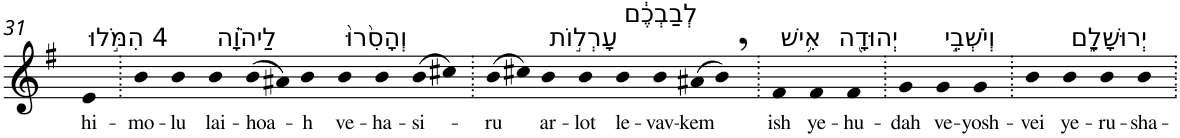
**kern	**text
*part1	*part1
*staff1	*staff1
*I"Piano	*
*I'Pno	*
!!LO:PB:g=z
*clefG2	*
*k[f#]	*
*G:	*
=31	=31
!LO:TX:a:t=4 הִמֹּ֣לוּ	!
!	!LO:LY:b
4e	hi-
=32.	=32.
!	!LO:LY:b
4b	-mo-
!	!LO:LY:b
4b	-lu
!LO:TX:a:t=לַיהֹוָ֗ה	!
!	!LO:LY:b
4b	lai-
!	!LO:LY:b
(>8b	-hoa-
8a#X)	.
!	!LO:LY:b
4b	-h
!LO:TX:a:t=וְהָסִ֙רוּ֙	!
!	!LO:LY:b
4b	ve-
!	!LO:LY:b
4b	-ha-
!	!LO:LY:b
(>8b	-si-
8cc#X)	.
=33.	=33.
!	!LO:LY:b
(>8b	-ru
8cc#X)	.
!LO:TX:a:t=עָרְל֣וֹת	!
!	!LO:LY:b
4b	ar-
!	!LO:LY:b
4b	-lot
!LO:TX:a:t=לְבַבְכֶ֔ם	!
!	!LO:LY:b
4b	le-
!	!LO:LY:b
4b	-vav-
!	!LO:LY:b
(>8a#X	-kem
8b,)	.
=34.	=34.
!LO:TX:a:t=אִ֥ישׁ	!
!	!LO:LY:b
4f#	ish
!LO:TX:a:t=יְהוּדָ֖ה	!
!	!LO:LY:b
4f#	ye-
!	!LO:LY:b
4f#	-hu-
=35.	=35.
!	!LO:LY:b
4g	-dah
!LO:TX:a:t=וְיֹשְׁבֵ֣י	!
!	!LO:LY:b
4g	ve-
!	!LO:LY:b
4g	-yosh-
=36.	=36.
!	!LO:LY:b
4b	-vei
!LO:TX:a:t=יְרוּשָׁלִָ֑ם	!
!	!LO:LY:b
4b	ye-
!	!LO:LY:b
4b	-ru-
!	!LO:LY:b
4b	-sha-
=.	=.
*-	*-
